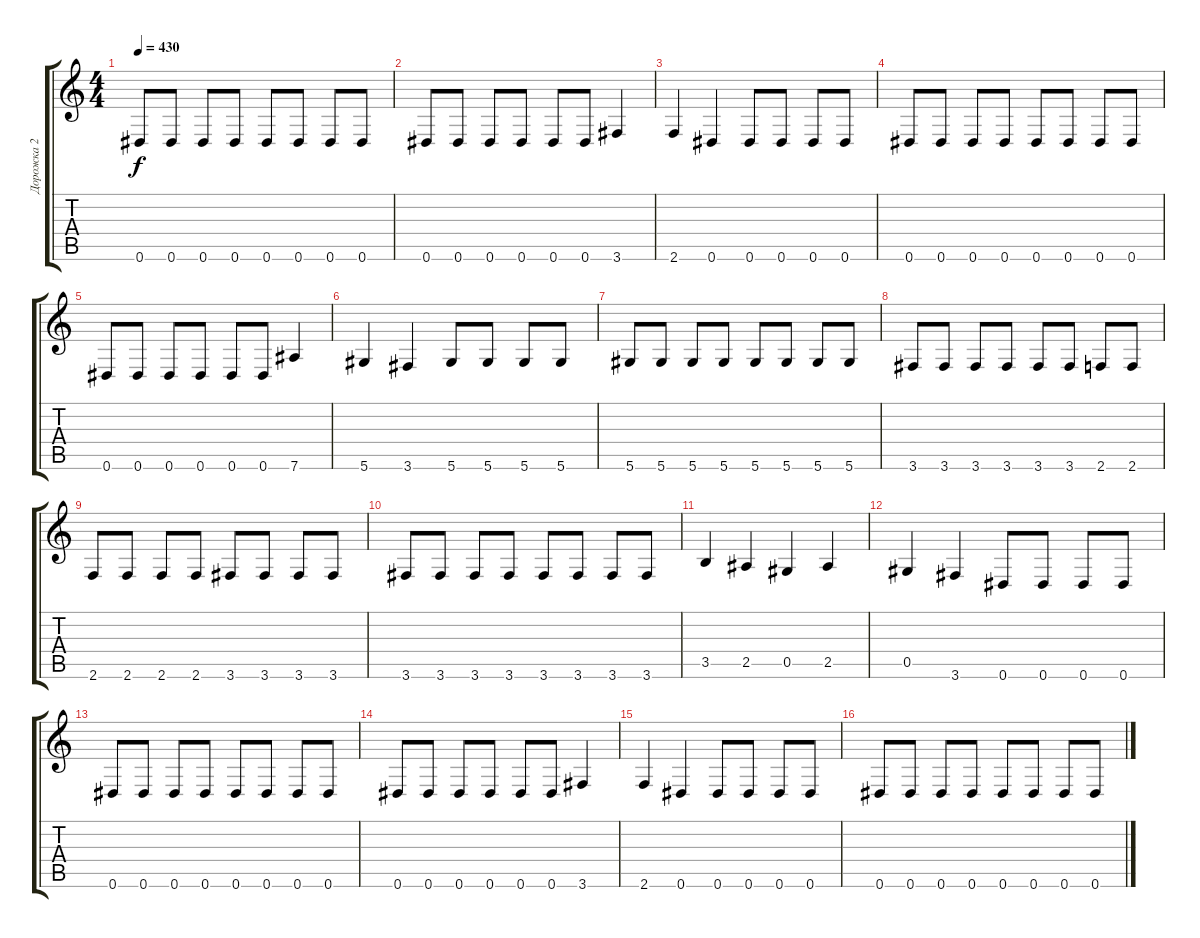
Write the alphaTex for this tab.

\track ("Дорожка 2" "Дорожка 2") {instrument overdrivenguitar}
\staff {score tabs}
\tuning (Eb4 Bb3 Gb3 Db3 Ab2 Eb2) {hide}
\ts (4 4)
\tempo 430
\clef g2
\ks c
0.6.8{dy f} 0.6.8 0.6.8 0.6.8 0.6.8 0.6.8 0.6.8 0.6.8 |
0.6.8 0.6.8 0.6.8 0.6.8 0.6.8 0.6.8 3.6.4 |
2.6.4 0.6.4 0.6.8 0.6.8 0.6.8 0.6.8 |
0.6.8 0.6.8 0.6.8 0.6.8 0.6.8 0.6.8 0.6.8 0.6.8 |
0.6.8 0.6.8 0.6.8 0.6.8 0.6.8 0.6.8 7.6.4 |
5.6.4 3.6.4 5.6.8 5.6.8 5.6.8 5.6.8 |
5.6.8 5.6.8 5.6.8 5.6.8 5.6.8 5.6.8 5.6.8 5.6.8 |
3.6.8 3.6.8 3.6.8 3.6.8 3.6.8 3.6.8 2.6.8 2.6.8 |
2.6.8 2.6.8 2.6.8 2.6.8 3.6.8 3.6.8 3.6.8 3.6.8 |
3.6.8 3.6.8 3.6.8 3.6.8 3.6.8 3.6.8 3.6.8 3.6.8 |
3.5.4 2.5.4 0.5.4 2.5.4 |
0.5.4 3.6.4 0.6.8 0.6.8 0.6.8 0.6.8 |
0.6.8 0.6.8 0.6.8 0.6.8 0.6.8 0.6.8 0.6.8 0.6.8 |
0.6.8 0.6.8 0.6.8 0.6.8 0.6.8 0.6.8 3.6.4 |
2.6.4 0.6.4 0.6.8 0.6.8 0.6.8 0.6.8 |
0.6.8 0.6.8 0.6.8 0.6.8 0.6.8 0.6.8 0.6.8 0.6.8
